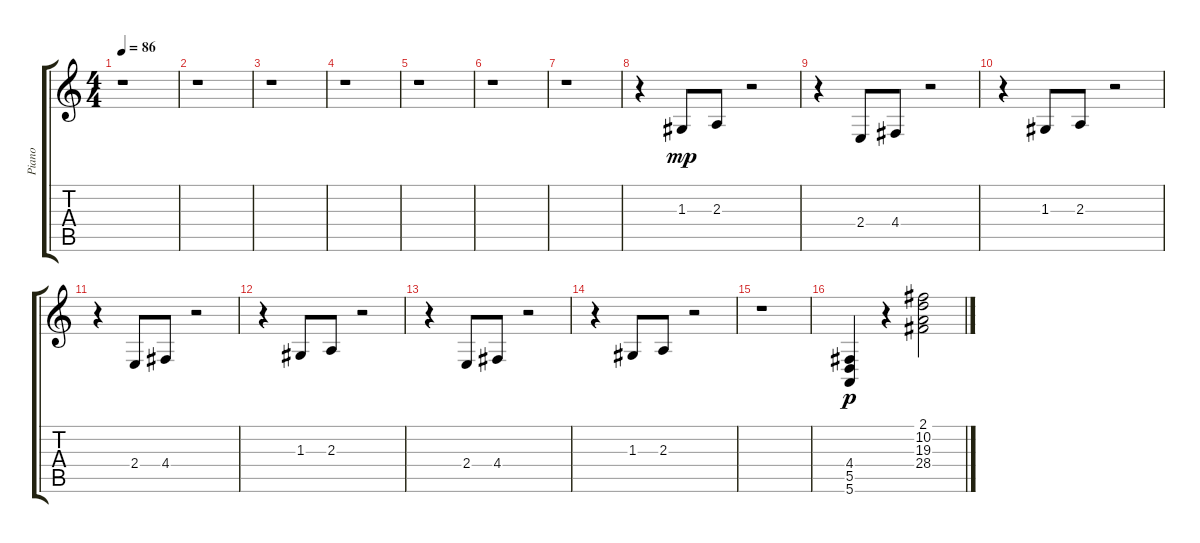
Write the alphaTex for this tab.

\track ("Piano" "Piano") {instrument acousticgrandpiano}
\staff {score tabs}
\tuning (E4 B3 G3 D3 A2 E2) {hide}
\ts (4 4)
\tempo 86
\clef g2
\ks c
r.1{dy f} |
r.1 |
r.1 |
r.1 |
r.1 |
r.1 |
r.1 |
r.4 1.3.8{dy mp} 2.3.8 r.2 |
r.4 2.4.8 4.4.8 r.2 |
r.4 1.3.8 2.3.8 r.2 |
r.4 2.4.8 4.4.8 r.2 |
r.4 1.3.8 2.3.8 r.2 |
r.4 2.4.8 4.4.8 r.2 |
r.4 1.3.8 2.3.8 r.2 |
r.1 |
\section ("" "")
(4.4 5.5 5.6).4{dy p} r.4 (2.1 10.2 19.3 28.4).2
